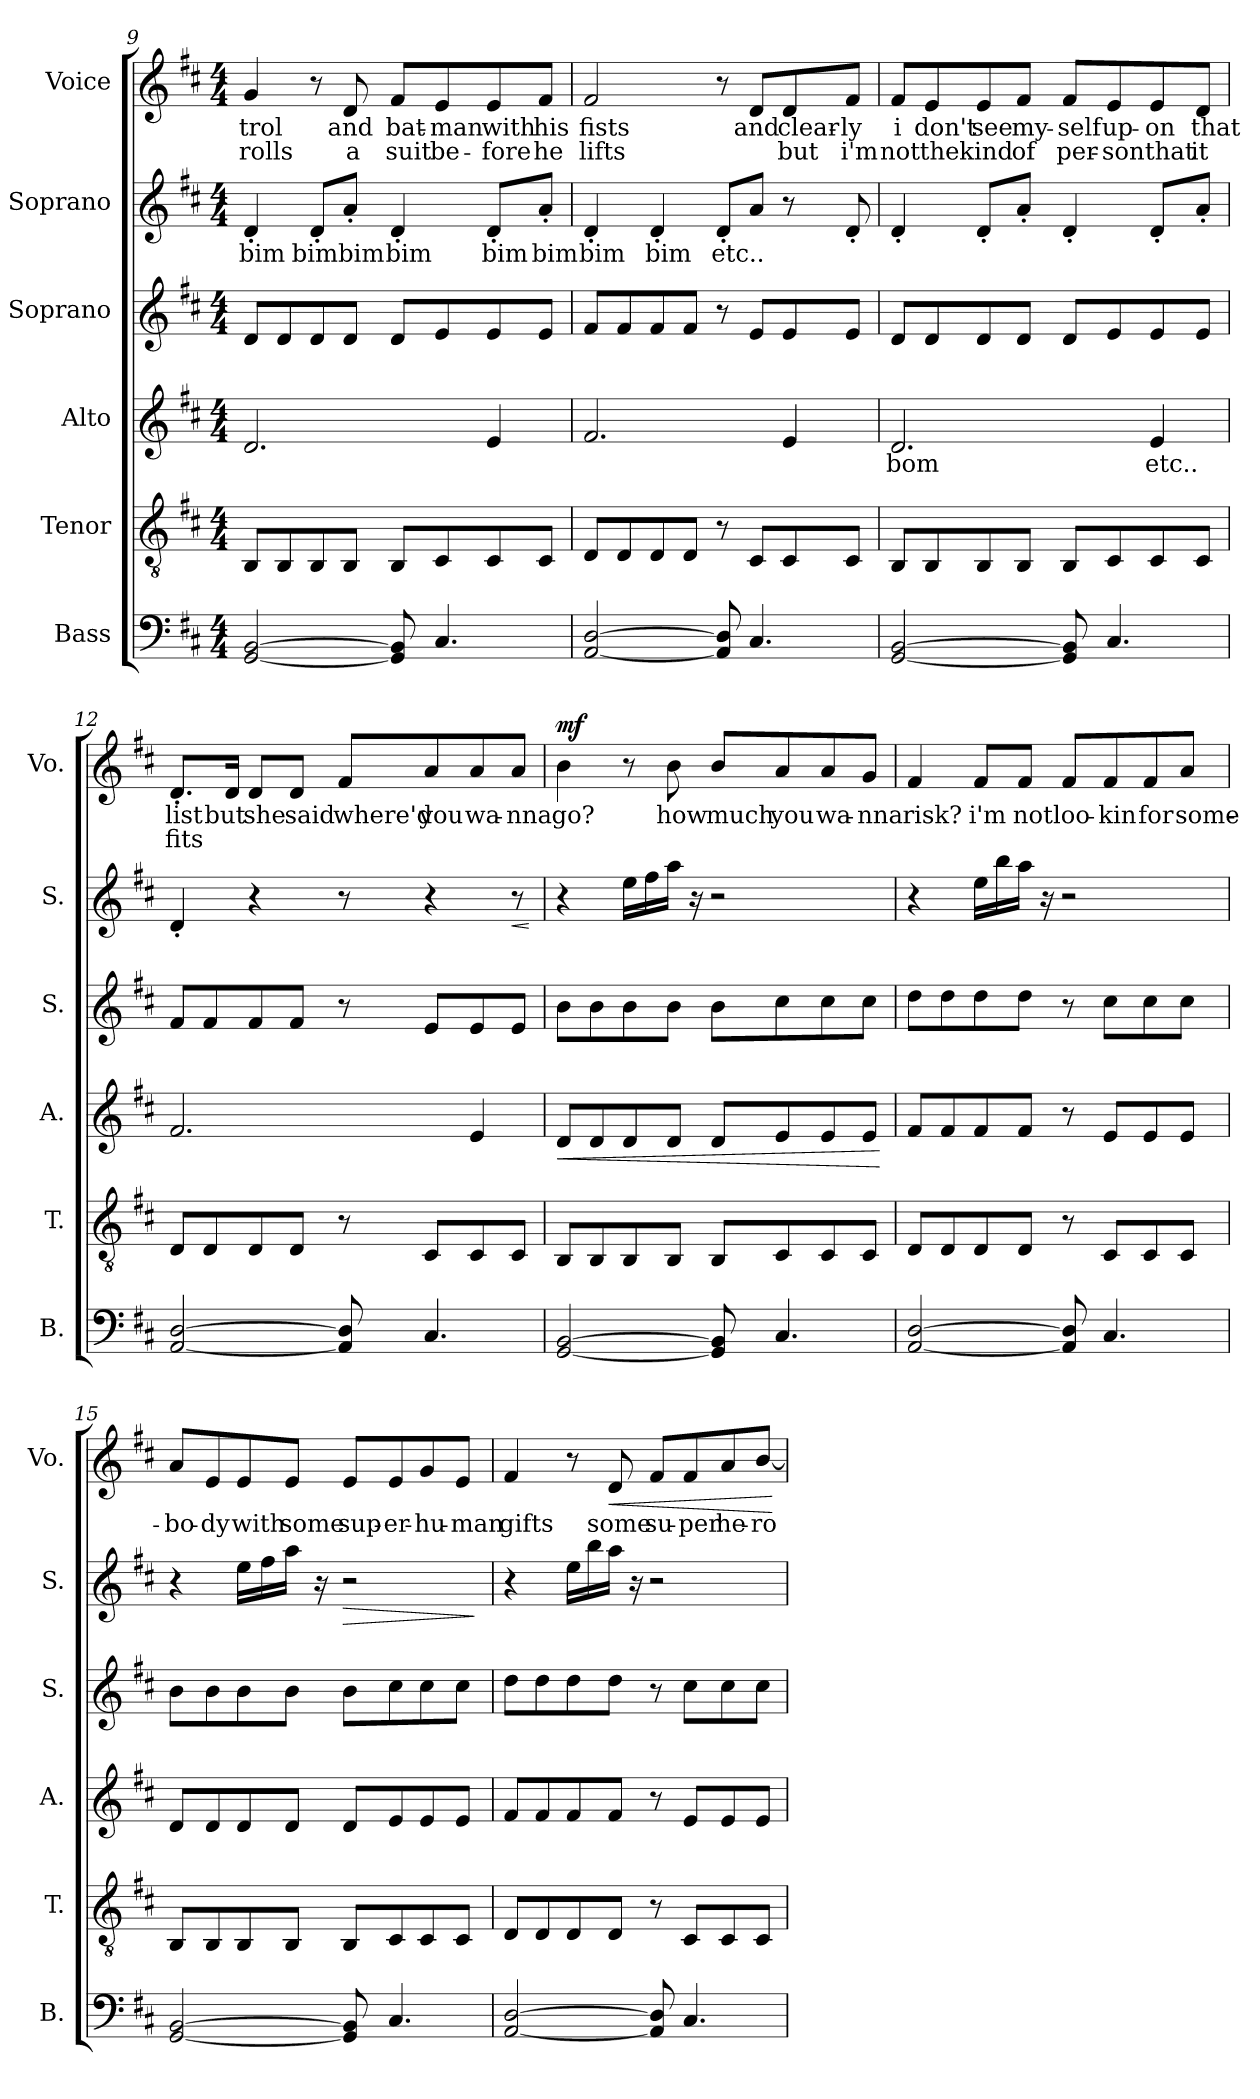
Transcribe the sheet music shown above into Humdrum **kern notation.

**kern	**kern	**kern	**text	**dynam	**kern	**kern	**text	**dynam	**kern	**text	**text	**dynam
*part6	*part5	*part4	*part4	*part4	*part3	*part2	*part2	*part2	*part1	*part1	*part1	*part1
*staff6	*staff5	*staff4	*staff4	*staff4	*staff3	*staff2	*staff2	*staff2	*staff1	*staff1	*staff1	*staff1
*I"Bass	*I"Tenor	*I"Alto	*	*	*I"Soprano	*I"Soprano	*	*	*I"Voice	*	*	*
*I'B.	*I'T.	*I'A.	*	*	*I'S.	*I'S.	*	*	*I'Vo.	*	*	*
*clefF4	*clefGv2	*clefG2	*	*	*clefG2	*clefG2	*	*	*clefG2	*	*	*
*k[f#c#]	*k[f#c#]	*k[f#c#]	*	*	*k[f#c#]	*k[f#c#]	*	*	*k[f#c#]	*	*	*
*M4/4	*M4/4	*M4/4	*	*	*M4/4	*M4/4	*	*	*M4/4	*	*	*
=9	=9	=9	=9	=9	=9	=9	=9	=9	=9	=9	=9	=9
!	!	!	!	!	!	!	!	!LO:DY:a	!	!	!	!
!	!	!	!	!	!	!	!	!LO:DY:n=1:a	!	!	!	!
[2GG/ [2BB/	8BB/L	2.d/	.	.	8d/L	4d'/	bim	mp mp	4g/	trol	-rolls	.
.	8BB/	.	.	.	8d/	.	.	.	.	.	.	.
.	8BB/	.	.	.	8d/	8d'/L	bim	.	8r	.	.	.
.	8BB/J	.	.	.	8d/J	8a'/J	bim	.	8d/	and	a	.
8GG/] 8BB/]	8BB/L	.	.	.	8d/L	4d'/	bim	.	8f#/L	bat-	suit	.
4.C#/	8C#/	.	.	.	8e/	.	.	.	8e/	-man	be-	.
.	8C#/	4e/	.	.	8e/	8d'/L	bim	.	8e/	with	-fore	.
.	8C#/J	.	.	.	8e/J	8a'/J	bim	.	8f#/J	his	he	.
!!LO:PB:g=z
=10	=10	=10	=10	=10	=10	=10	=10	=10	=10	=10	=10	=10
[2AA/ [2D/	8D/L	2.f#/	.	.	8f#/L	4d'/	bim	.	2f#/	fists	lifts	.
.	8D/	.	.	.	8f#/	.	.	.	.	.	.	.
.	8D/	.	.	.	8f#/	4d'/	bim	.	.	.	.	.
.	8D/J	.	.	.	8f#/J	.	.	.	.	.	.	.
8AA/] 8D/]	8r	.	.	.	8r	8d'/L	etc..	.	8r	.	.	.
4.C#/	8C#/L	.	.	.	8e/L	8a/J	.	.	8d/L	and	.	.
.	8C#/	4e/	.	.	8e/	8r	.	.	8d/	clear-	but	.
.	8C#/J	.	.	.	8e/J	8d'/	.	.	8f#/J	-ly	i'm	.
=11	=11	=11	=11	=11	=11	=11	=11	=11	=11	=11	=11	=11
[2GG/ [2BB/	8BB/L	2.d/	bom	.	8d/L	4d'/	.	.	8f#/L	i	not	.
.	8BB/	.	.	.	8d/	.	.	.	8e/	don't	the	.
.	8BB/	.	.	.	8d/	8d'/L	.	.	8e/	see	kind	.
.	8BB/J	.	.	.	8d/J	8a'/J	.	.	8f#/J	my-	of	.
8GG/] 8BB/]	8BB/L	.	.	.	8d/L	4d'/	.	.	8f#/L	-self	per-	.
4.C#/	8C#/	.	.	.	8e/	.	.	.	8e/	up-	-son	.
.	8C#/	4e/	etc..	.	8e/	8d'/L	.	.	8e/	-on	that	.
.	8C#/J	.	.	.	8e/J	8a'/J	.	.	8d/J	that	it	.
!!LO:PB:g=z
=12	=12	=12	=12	=12	=12	=12	=12	=12	=12	=12	=12	=12
[2AA/ [2D/	8D/L	2.f#/	.	.	8f#/L	4d'/	.	.	8.d'/L	list	fits	.
.	8D/	.	.	.	8f#/	.	.	.	.	.	.	.
.	.	.	.	.	.	.	.	.	16d/Jk	but	.	.
.	8D/	.	.	.	8f#/	4r	.	.	8d/L	she	.	.
.	8D/J	.	.	.	8f#/J	.	.	.	8d/J	said	.	.
8AA/] 8D/]	8r	.	.	.	8r	8r	.	.	8f#/L	where'd	.	.
4.C#/	8C#/L	.	.	.	8e/L	4r	.	.	8a/	you	.	.
.	8C#/	4e/	.	.	8e/	.	.	.	8a/	wa-	.	.
!	!	!	!	!	!	!	!	!LO:HP:b	!	!	!	!
.	8C#/J	.	.	.	8e/J	8r	.	<	8a/J	-nna	.	.
.	.	.	.	.	.	.	.	[	.	.	.	.
=13	=13	=13	=13	=13	=13	=13	=13	=13	=13	=13	=13	=13
!	!	!	!	!LO:HP:b	!	!	!	!	!	!	!	!LO:DY:a
[2GG/ [2BB/	8BB/L	8d/L	.	<	8b\L	4r	.	.	4b\	go?	.	mf
.	8BB/	8d/	.	.	8b\	.	.	.	.	.	.	.
.	8BB/	8d/	.	.	8b\	16ee\LL	.	.	8r	.	.	.
.	.	.	.	.	.	16ff#\	.	.	.	.	.	.
.	8BB/J	8d/J	.	.	8b\J	16aa\JJ	.	.	8b\	how	.	.
.	.	.	.	.	.	16r	.	.	.	.	.	.
8GG/] 8BB/]	8BB/L	8d/L	.	.	8b\L	2r	.	.	8b/L	much	.	.
4.C#/	8C#/	8e/	.	.	8cc#\	.	.	.	8a/	you	.	.
.	8C#/	8e/	.	.	8cc#\	.	.	.	8a/	wa-	.	.
.	8C#/J	8e/J	.	.	8cc#\J	.	.	.	8g/J	-nna	.	.
.	.	.	.	[	.	.	.	.	.	.	.	.
!!LO:PB:g=z
=14	=14	=14	=14	=14	=14	=14	=14	=14	=14	=14	=14	=14
[2AA/ [2D/	8D/L	8f#/L	.	.	8dd\L	4r	.	.	4f#/	risk?	.	.
.	8D/	8f#/	.	.	8dd\	.	.	.	.	.	.	.
.	8D/	8f#/	.	.	8dd\	16ee\LL	.	.	8f#/L	i'm	.	.
.	.	.	.	.	.	16bb\	.	.	.	.	.	.
.	8D/J	8f#/J	.	.	8dd\J	16aa\JJ	.	.	8f#/J	not	.	.
.	.	.	.	.	.	16r	.	.	.	.	.	.
8AA/] 8D/]	8r	8r	.	.	8r	2r	.	.	8f#/L	loo-	.	.
4.C#/	8C#/L	8e/L	.	.	8cc#\L	.	.	.	8f#/	-kin	.	.
.	8C#/	8e/	.	.	8cc#\	.	.	.	8f#/	for	.	.
.	8C#/J	8e/J	.	.	8cc#\J	.	.	.	8a/J	some-	.	.
=15	=15	=15	=15	=15	=15	=15	=15	=15	=15	=15	=15	=15
[2GG/ [2BB/	8BB/L	8d/L	.	.	8b\L	4r	.	.	8a/L	-bo-	.	.
.	8BB/	8d/	.	.	8b\	.	.	.	8e/	-dy	.	.
.	8BB/	8d/	.	.	8b\	16ee\LL	.	.	8e/	with	.	.
.	.	.	.	.	.	16ff#\	.	.	.	.	.	.
.	8BB/J	8d/J	.	.	8b\J	16aa\JJ	.	.	8e/J	some	.	.
.	.	.	.	.	.	16r	.	.	.	.	.	.
!	!	!	!	!	!	!	!	!LO:HP:b	!	!	!	!
8GG/] 8BB/]	8BB/L	8d/L	.	.	8b\L	2r	.	>	8e/L	sup-	.	.
4.C#/	8C#/	8e/	.	.	8cc#\	.	.	.	8e/	-er-	.	.
.	8C#/	8e/	.	.	8cc#\	.	.	.	8g/	-hu-	.	.
.	8C#/J	8e/J	.	.	8cc#\J	.	.	.	8e/J	-man	.	.
.	.	.	.	.	.	.	.	]	.	.	.	.
=16	=16	=16	=16	=16	=16	=16	=16	=16	=16	=16	=16	=16
[2AA/ [2D/	8D/L	8f#/L	.	.	8dd\L	4r	.	.	4f#/	gifts	.	.
.	8D/	8f#/	.	.	8dd\	.	.	.	.	.	.	.
.	8D/	8f#/	.	.	8dd\	16ee\LL	.	.	8r	.	.	.
.	.	.	.	.	.	16bb\	.	.	.	.	.	.
!	!	!	!	!	!	!	!	!	!	!	!	!LO:HP:b
.	8D/J	8f#/J	.	.	8dd\J	16aa\JJ	.	.	8d/	some	.	<
.	.	.	.	.	.	16r	.	.	.	.	.	.
8AA/] 8D/]	8r	8r	.	.	8r	2r	.	.	8f#/L	su-	.	.
4.C#/	8C#/L	8e/L	.	.	8cc#\L	.	.	.	8f#/	-per	.	.
.	8C#/	8e/	.	.	8cc#\	.	.	.	8a/	he-	.	.
.	8C#/J	8e/J	.	.	8cc#\J	.	.	.	[8b/J	-ro	.	.
.	.	.	.	.	.	.	.	.	.	.	.	[
=	=	=	=	=	=	=	=	=	=	=	=	=
*-	*-	*-	*-	*-	*-	*-	*-	*-	*-	*-	*-	*-
